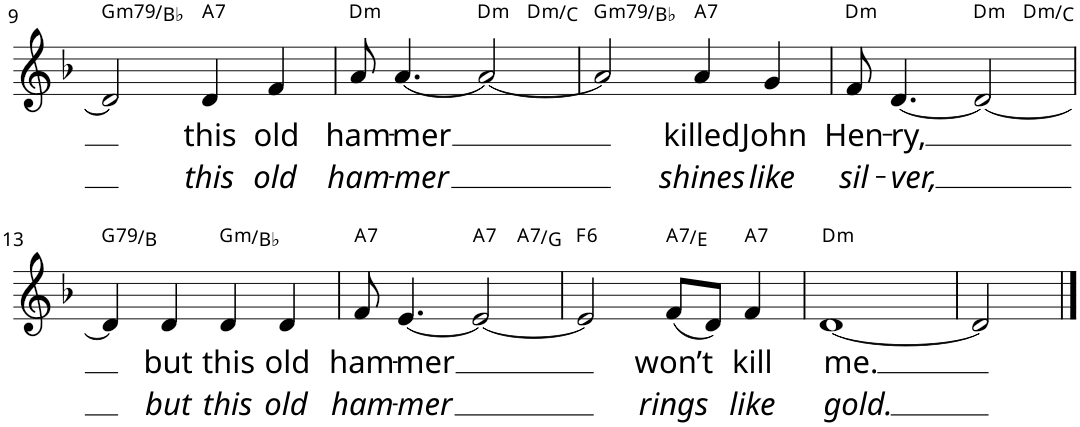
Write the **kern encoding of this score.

**kern	**text	**text	**harte
*part1	*part1	*part1	*part1
*staff1	*staff1	*staff1	*
*I"P1	*	*	*
!!LO:PB:g=z
*clefG2	*	*	*
*k[b-]	*	*	*
*M2/2	*	*	*
*met(c|)	*	*	*
=9	=9	=9	=9
!	!	!	!LO:H:kt=m79
2d/]	.	.	G:min/b3
!	!LO:LY:b	!LO:LY:b	!LO:H:kt=7
4d/	this	this	A:7
!	!LO:LY:b	!LO:LY:b	!
4f/	old	old	.
=10	=10	=10	=10
!	!LO:LY:b	!LO:LY:b	!LO:H:kt=m
*^	*	*	*
8a/	2.ryy	ham-	ham-	D:min
!	!	!LO:LY:b	!LO:LY:b	!
[4.a/	.	-mer	-mer	.
!	!	!	!	!LO:H:kt=m
2a/_	.	.	.	D:min
!	!	!	!	!LO:H:kt=m
.	4ryy	.	.	D:min/b7
=11	=11	=11	=11	=11
!	!	!	!	!LO:H:kt=m79
*v	*v	*	*	*
2a/]	.	.	G:min/b3
!	!LO:LY:b	!LO:LY:b	!LO:H:kt=7
4a/	killed	shines	A:7
!	!LO:LY:b	!LO:LY:b	!
4g/	John	like	.
=12	=12	=12	=12
!	!LO:LY:b	!LO:LY:b	!LO:H:kt=m
*^	*	*	*
8f/	2.ryy	Hen-	sil-	D:min
!	!	!LO:LY:b	!LO:LY:b	!
[4.d/	.	-ry,	-ver,	.
!	!	!	!	!LO:H:kt=m
2d/_	.	.	.	D:min
!	!	!	!	!LO:H:kt=m
.	4ryy	.	.	D:min/b7
!!LO:LB:g=z	!!
=13	=13	=13	=13	=13
!	!	!	!	!LO:H:kt=79
*v	*v	*	*	*
4d/]	.	.	G:maj/3
!	!LO:LY:b	!LO:LY:b	!
4d/	but	but	.
!	!LO:LY:b	!LO:LY:b	!LO:H:kt=m
4d/	this	this	G:min/b3
!	!LO:LY:b	!LO:LY:b	!
4d/	old	old	.
=14	=14	=14	=14
!	!LO:LY:b	!LO:LY:b	!LO:H:kt=7
*^	*	*	*
8f/	2.ryy	ham-	ham-	A:7
!	!	!LO:LY:b	!LO:LY:b	!
[4.e/	.	-mer	-mer	.
!	!	!	!	!LO:H:kt=7
2e/_	.	.	.	A:7
!	!	!	!	!LO:H:kt=7
.	4ryy	.	.	A:7/b7
=15	=15	=15	=15	=15
!	!	!	!	!LO:H:kt=6
*v	*v	*	*	*
2e/]	.	.	F:maj6
!	!LO:LY:b	!LO:LY:b	!LO:H:kt=7
(8f/L	won’t	rings	A:7/5
8d/J)	.	.	.
!	!LO:LY:b	!LO:LY:b	!LO:H:kt=7
4f/	kill	like	A:7
=16	=16	=16	=16
!	!LO:LY:b	!LO:LY:b	!LO:H:kt=m
[1d	me.	gold.	D:min
=17	=17	=17	=17
2d/]	.	.	.
==	==	==	==
*-	*-	*-	*-
